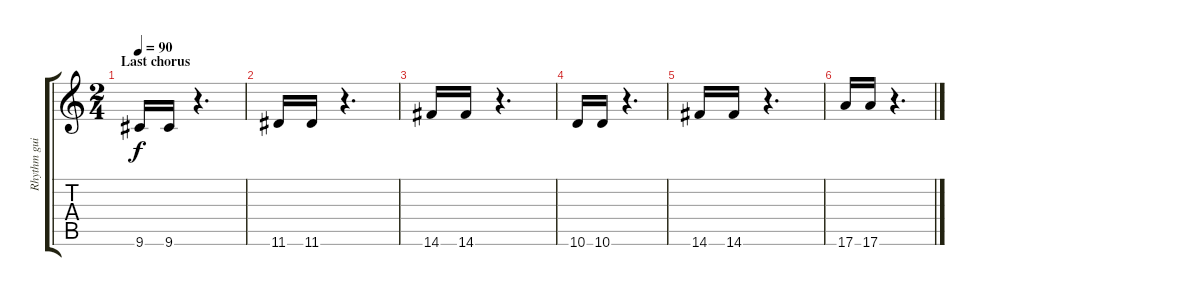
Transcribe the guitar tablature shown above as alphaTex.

\track ("Rhythm guitar + addition lead" "Rhythm gui") {instrument overdrivenguitar}
\staff {score tabs}
\tuning (E4 B3 G3 D3 A2 E2) {hide}
\ts (2 4)
\section ("" "Last chorus")
\tempo 90
\clef g2
\ks c
9.6.16{dy f} 9.6.16 r.4{d} |
11.6.16 11.6.16 r.4{d} |
14.6.16 14.6.16 r.4{d} |
10.6.16 10.6.16 r.4{d} |
14.6.16 14.6.16 r.4{d} |
17.6.16 17.6.16 r.4{d}
